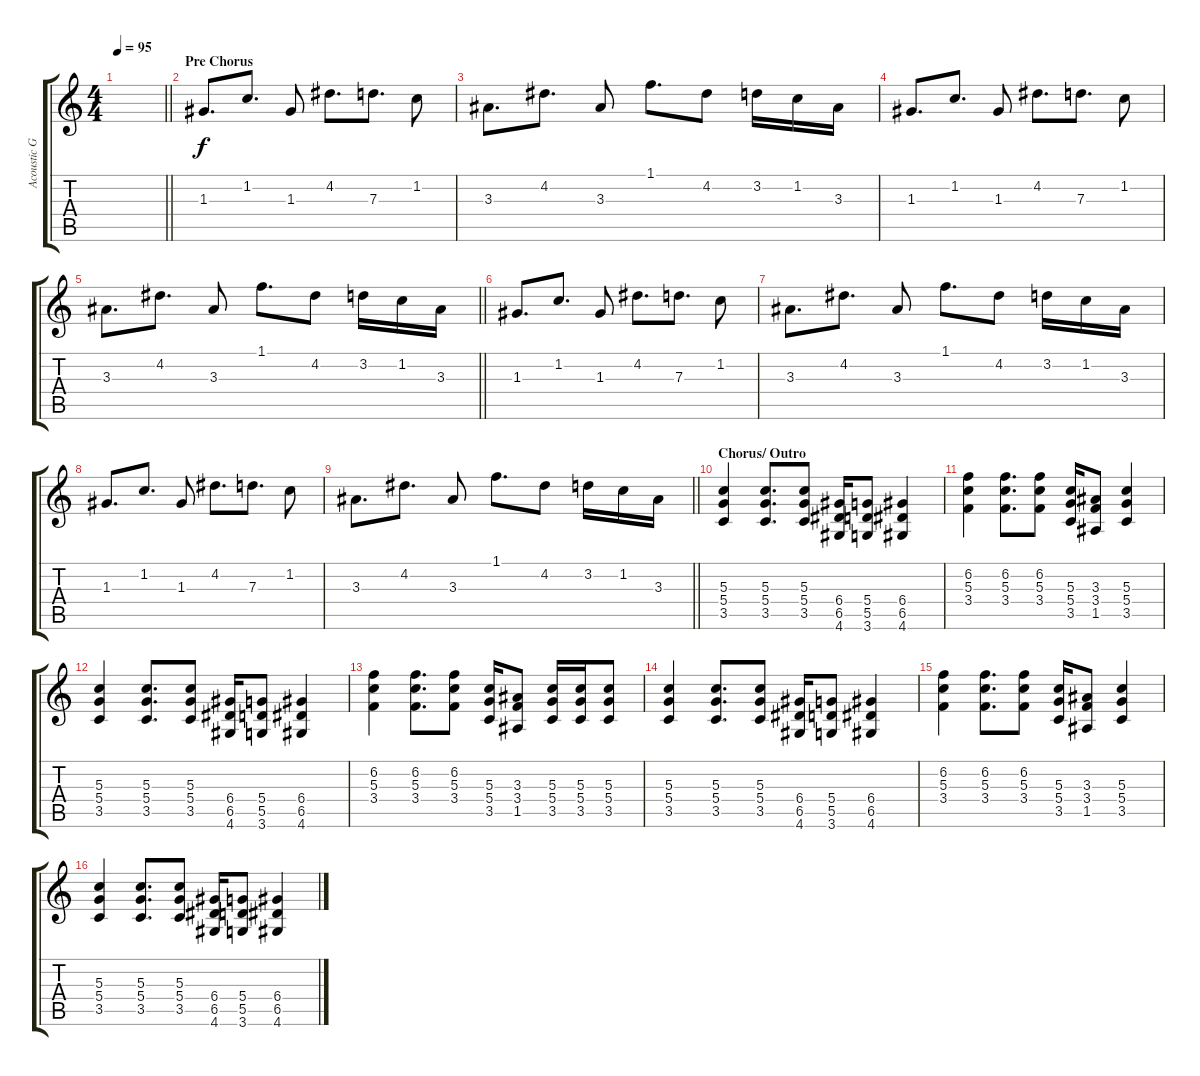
\track ("Acoustic Guitar" "Acoustic G") {instrument acousticguitarsteel}
\staff {score tabs}
\tuning (E4 B3 G3 D3 A2 E2) {hide}
\ts (4 4)
\tempo 95
\clef g2
\barLineRight lightlight
\ks c
|
\section ("" "Pre Chorus")
1.3.8{d} 1.2.8{d} 1.3.8 4.2.8{d} 7.3.8{d} 1.2.8 |
3.3.8{d} 4.2.8{d} 3.3.8 1.1.8{d} 4.2.8 3.2.16 1.2.16 3.3.16 |
1.3.8{d} 1.2.8{d} 1.3.8 4.2.8{d} 7.3.8{d} 1.2.8 |
\barLineRight lightlight
3.3.8{d} 4.2.8{d} 3.3.8 1.1.8{d} 4.2.8 3.2.16 1.2.16 3.3.16 |
1.3.8{d} 1.2.8{d} 1.3.8 4.2.8{d} 7.3.8{d} 1.2.8 |
3.3.8{d} 4.2.8{d} 3.3.8 1.1.8{d} 4.2.8 3.2.16 1.2.16 3.3.16 |
1.3.8{d} 1.2.8{d} 1.3.8 4.2.8{d} 7.3.8{d} 1.2.8 |
\barLineRight lightlight
3.3.8{d} 4.2.8{d} 3.3.8 1.1.8{d} 4.2.8 3.2.16 1.2.16 3.3.16 |
\section ("" "Chorus/ Outro")
(5.3 5.4 3.5).4 (5.3 5.4 3.5).8{d} (5.3 5.4 3.5).8 (6.4 6.5 4.6).16 (5.4 5.5 3.6).8 (6.4 6.5 4.6).4 |
(6.2 5.3 3.4).4 (6.2 5.3 3.4).8{d} (6.2 5.3 3.4).8 (5.3 5.4 3.5).16 (3.3 3.4 1.5).8 (5.3 5.4 3.5).4 |
(5.3 5.4 3.5).4 (5.3 5.4 3.5).8{d} (5.3 5.4 3.5).8 (6.4 6.5 4.6).16 (5.4 5.5 3.6).8 (6.4 6.5 4.6).4 |
(6.2 5.3 3.4).4 (6.2 5.3 3.4).8{d} (6.2 5.3 3.4).8 (5.3 5.4 3.5).16 (3.3 3.4 1.5).8 (5.3 5.4 3.5).16 (5.3 5.4 3.5).16 (5.3 5.4 3.5).8 |
(5.3 5.4 3.5).4 (5.3 5.4 3.5).8{d} (5.3 5.4 3.5).8 (6.4 6.5 4.6).16 (5.4 5.5 3.6).8 (6.4 6.5 4.6).4 |
(6.2 5.3 3.4).4 (6.2 5.3 3.4).8{d} (6.2 5.3 3.4).8 (5.3 5.4 3.5).16 (3.3 3.4 1.5).8 (5.3 5.4 3.5).4 |
(5.3 5.4 3.5).4 (5.3 5.4 3.5).8{d} (5.3 5.4 3.5).8 (6.4 6.5 4.6).16 (5.4 5.5 3.6).8 (6.4 6.5 4.6).4
